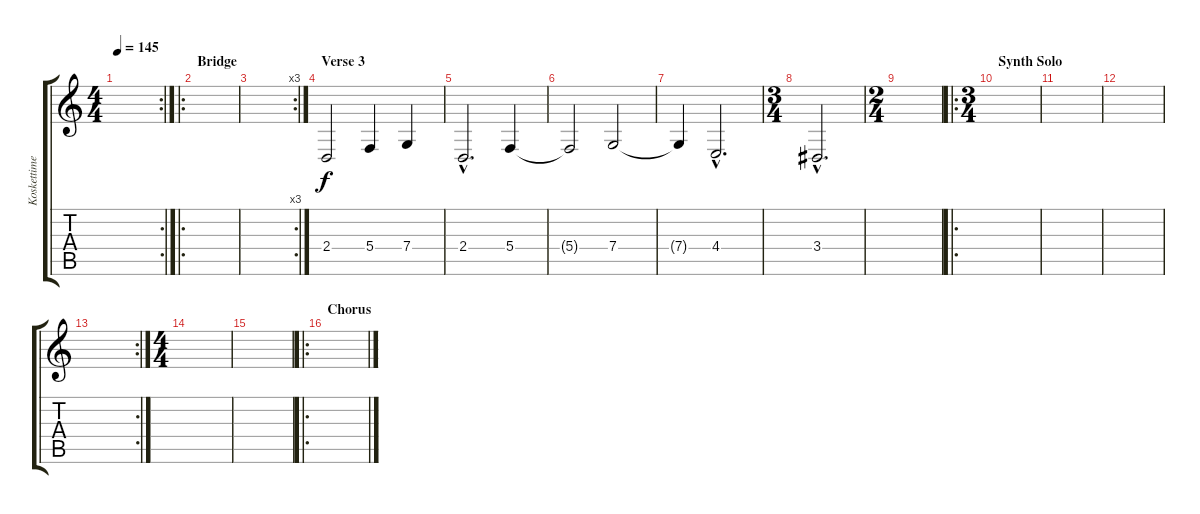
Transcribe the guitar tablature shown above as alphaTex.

\track ("Koskettimet 1" "Koskettime") {instrument pad8sweep}
\staff {score tabs}
\tuning (D4 A3 F3 C3 G2 D2) {hide}
\rc 2
\ts (4 4)
\tempo 145
\clef g2
\ks c
|
\ro
\section ("" "Bridge")
|
\rc 3
|
\section ("" "Verse 3")
2.4.2 5.4.4 7.4.4 |
2.4{hac}.2{d} 5.4.4 |
5.4{t}.2 7.4.2 |
7.4{t}.4 4.4{hac}.2{d} |
\ts (3 4)
3.4{hac}.2{d} |
\ts (2 4)
|
\ro
\ts (3 4)
\section ("" "Synth Solo")
|
|
|
\rc 2
|
\ts (4 4)
|
|
\ro
\section ("" "Chorus")
